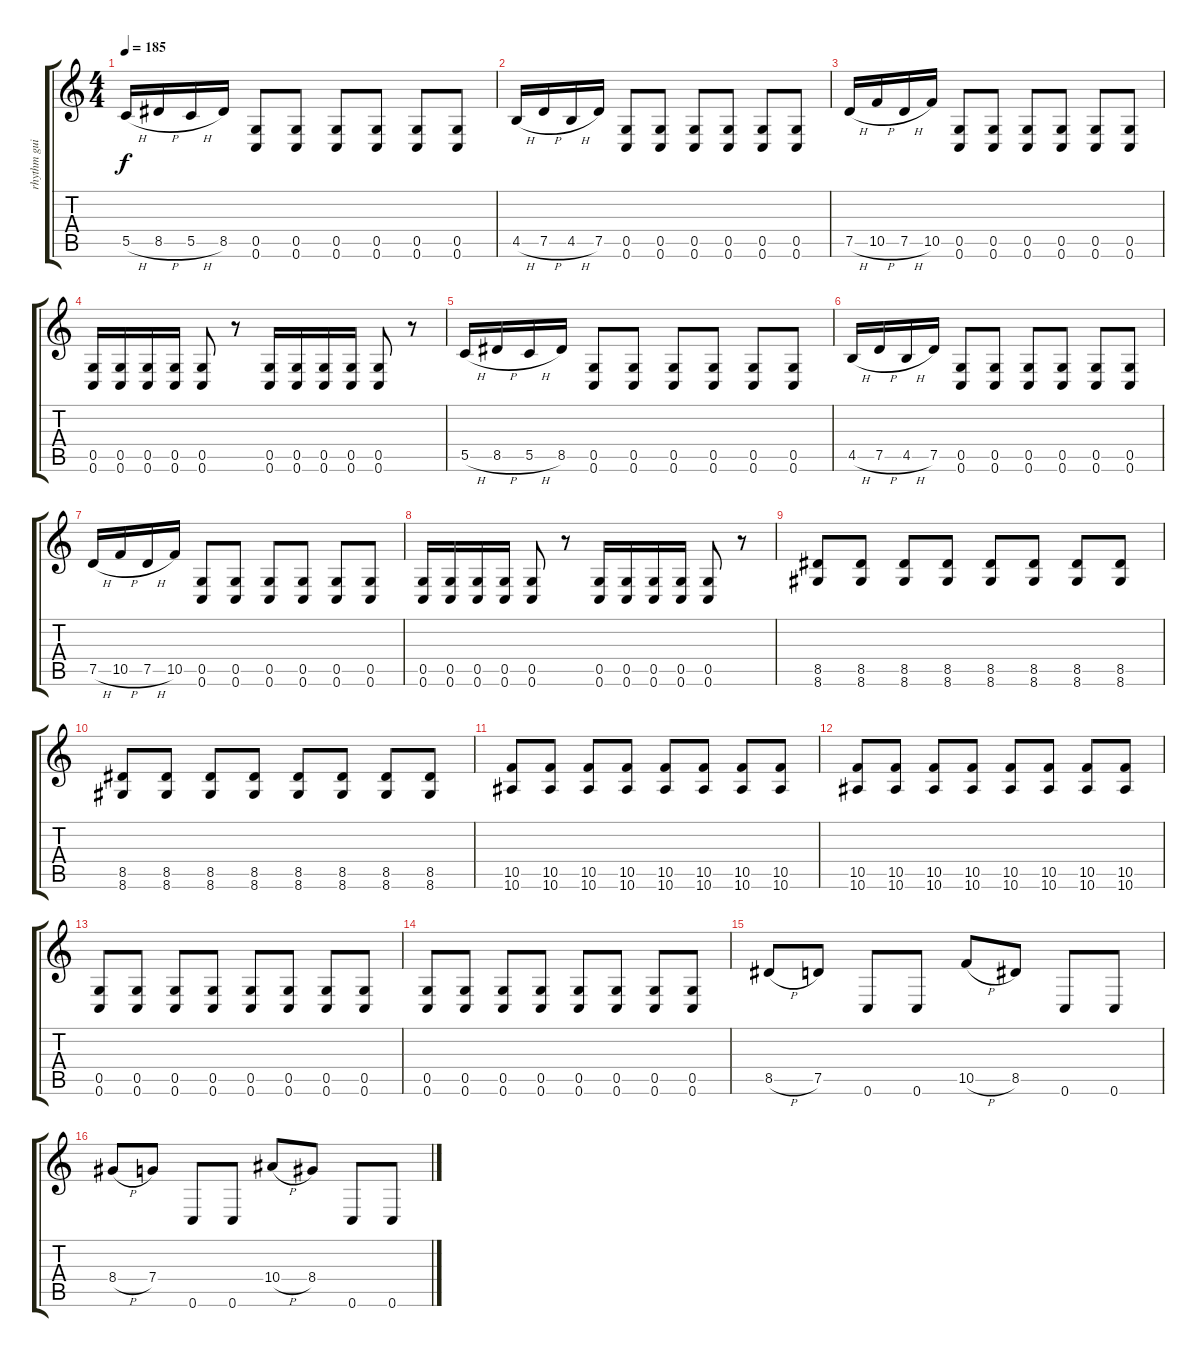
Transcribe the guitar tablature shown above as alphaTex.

\track ("rhythm guitar" "rhythm gui") {instrument distortionguitar}
\staff {score tabs}
\tuning (D4 A3 F3 C3 G2 C2) {hide}
\ts (4 4)
\tempo 185
\clef g2
\ks c
5.5{h}.16{dy f} 8.5{h}.16 5.5{h}.16 8.5.16 (0.5 0.6).8 (0.5 0.6).8 (0.5 0.6).8 (0.5 0.6).8 (0.5 0.6).8 (0.5 0.6).8 |
4.5{h}.16 7.5{h}.16 4.5{h}.16 7.5.16 (0.5 0.6).8 (0.5 0.6).8 (0.5 0.6).8 (0.5 0.6).8 (0.5 0.6).8 (0.5 0.6).8 |
7.5{h}.16 10.5{h}.16 7.5{h}.16 10.5.16 (0.5 0.6).8 (0.5 0.6).8 (0.5 0.6).8 (0.5 0.6).8 (0.5 0.6).8 (0.5 0.6).8 |
(0.5 0.6).16 (0.5 0.6).16 (0.5 0.6).16 (0.5 0.6).16 (0.5 0.6).8 r.8 (0.5 0.6).16 (0.5 0.6).16 (0.5 0.6).16 (0.5 0.6).16 (0.5 0.6).8 r.8 |
5.5{h}.16 8.5{h}.16 5.5{h}.16 8.5.16 (0.5 0.6).8 (0.5 0.6).8 (0.5 0.6).8 (0.5 0.6).8 (0.5 0.6).8 (0.5 0.6).8 |
4.5{h}.16 7.5{h}.16 4.5{h}.16 7.5.16 (0.5 0.6).8 (0.5 0.6).8 (0.5 0.6).8 (0.5 0.6).8 (0.5 0.6).8 (0.5 0.6).8 |
7.5{h}.16 10.5{h}.16 7.5{h}.16 10.5.16 (0.5 0.6).8 (0.5 0.6).8 (0.5 0.6).8 (0.5 0.6).8 (0.5 0.6).8 (0.5 0.6).8 |
(0.5 0.6).16 (0.5 0.6).16 (0.5 0.6).16 (0.5 0.6).16 (0.5 0.6).8 r.8 (0.5 0.6).16 (0.5 0.6).16 (0.5 0.6).16 (0.5 0.6).16 (0.5 0.6).8 r.8 |
(8.5 8.6).8 (8.5 8.6).8 (8.5 8.6).8 (8.5 8.6).8 (8.5 8.6).8 (8.5 8.6).8 (8.5 8.6).8 (8.5 8.6).8 |
(8.5 8.6).8 (8.5 8.6).8 (8.5 8.6).8 (8.5 8.6).8 (8.5 8.6).8 (8.5 8.6).8 (8.5 8.6).8 (8.5 8.6).8 |
(10.5 10.6).8 (10.5 10.6).8 (10.5 10.6).8 (10.5 10.6).8 (10.5 10.6).8 (10.5 10.6).8 (10.5 10.6).8 (10.5 10.6).8 |
(10.5 10.6).8 (10.5 10.6).8 (10.5 10.6).8 (10.5 10.6).8 (10.5 10.6).8 (10.5 10.6).8 (10.5 10.6).8 (10.5 10.6).8 |
(0.5 0.6).8 (0.5 0.6).8 (0.5 0.6).8 (0.5 0.6).8 (0.5 0.6).8 (0.5 0.6).8 (0.5 0.6).8 (0.5 0.6).8 |
(0.5 0.6).8 (0.5 0.6).8 (0.5 0.6).8 (0.5 0.6).8 (0.5 0.6).8 (0.5 0.6).8 (0.5 0.6).8 (0.5 0.6).8 |
8.5{h}.8 7.5.8 0.6.8 0.6.8 10.5{h}.8 8.5.8 0.6.8 0.6.8 |
8.4{h}.8 7.4.8 0.6.8 0.6.8 10.4{h}.8 8.4.8 0.6.8 0.6.8
